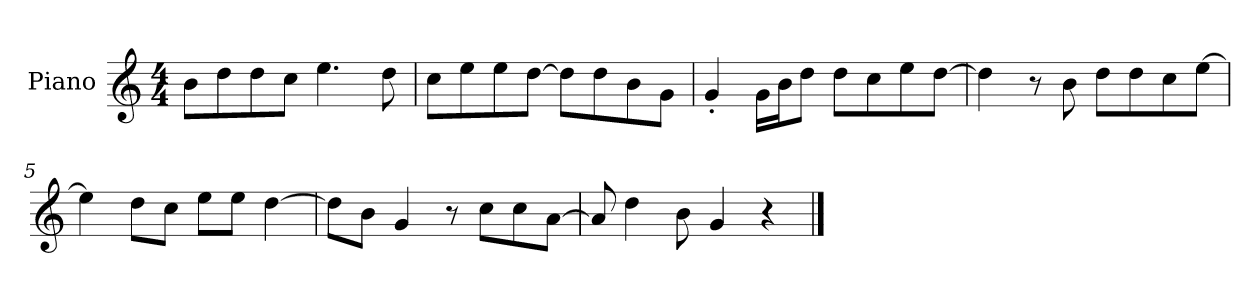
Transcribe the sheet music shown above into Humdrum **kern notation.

**kern
*part1
*staff1
*I"Piano
*I'P-no
*clefG2
*k[]
*M4/4
*MM90
=1
8b\L
8dd\
8dd\
8cc\J
4.ee\
8dd\
=2
8cc\L
8ee\
8ee\
[8dd\J
8dd\L]
8dd\
8b\
8g\J
=3
4g'/
16g\LL
16b\J
8dd\J
8dd\L
8cc\
8ee\
[8dd\J
=4
4dd\]
8r
8b\
8dd\L
8dd\
8cc\
[8ee\J
=5
4ee\]
8dd\L
8cc\J
8ee\L
8ee\J
[4dd\
!!LO:LB:g=z
=6
8dd\L]
8b\J
4g/
8r
8cc\L
8cc\
[8a\J
=7
8a/]
4dd\
8b\
4g/
4r
==
*-
